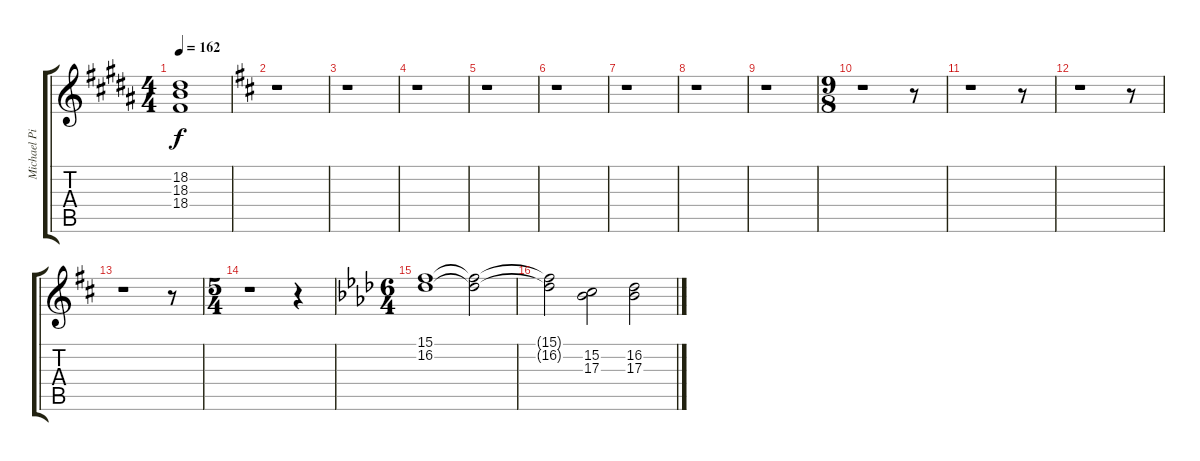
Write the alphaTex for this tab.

\track ("Michael Pinnella" "Michael Pi") {instrument drawbarorgan}
\staff {score tabs}
\tuning (D4 A3 F3 C3 G2 D2) {hide}
\ts (4 4)
\tempo 162
\clef g2
\ks g#minor
(18.2{t} 18.3{t} 18.4{t}).1{dy f} |
\ks d
r.1 |
r.1 |
r.1 |
r.1 |
r.1 |
r.1 |
r.1 |
r.1 |
\ts (9 8)
r.1 r.8 |
r.1 r.8 |
r.1 r.8 |
r.1 r.8 |
\ts (5 4)
r.1 r.4 |
\ts (6 4)
\ks fminor
(15.1 16.2).1 (15.1{t} 16.2{t}).2 |
(15.1{t} 16.2{t}).2 (15.2 17.3).2 (16.2 17.3).2
